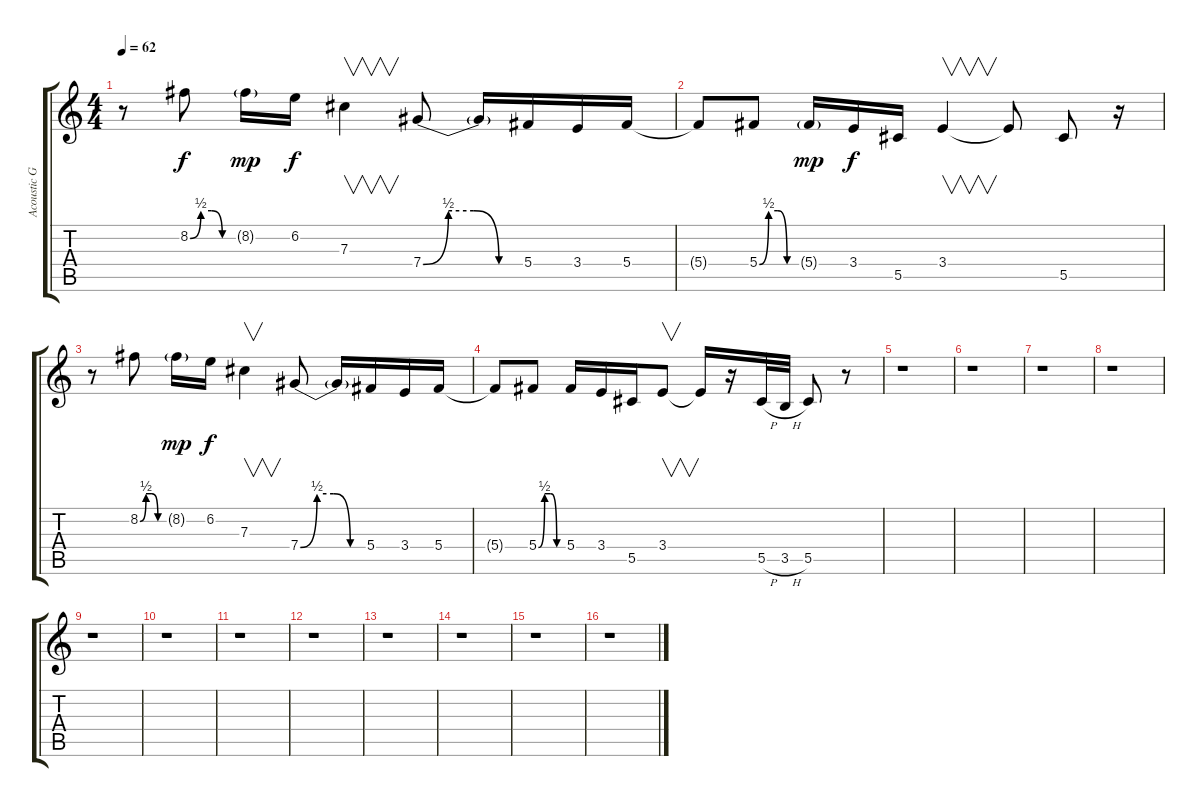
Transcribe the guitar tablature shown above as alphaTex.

\track ("Acoustic Guitar (Lead)" "Acoustic G") {instrument acousticguitarsteel}
\staff {score tabs}
\tuning (Eb4 Bb3 Gb3 Db3 Ab2 Db2) {hide}
\ts (4 4)
\tempo 62
\clef g2
\ks c
r.8{dy f} 8.2{be (custom 0 0 15 2 30 2 45 0 60 0)}.8 8.2{g}.16{dy mp} 6.2.16{dy f} 7.3.4{v} 7.4{be (custom 0 0 15 2 30 2 45 0 60 0)}.8 7.4{t}.16 5.4.16 3.4.16 5.4.16 |
5.4{t}.8 5.4{be (custom 0 0 15 2 30 2 45 0 60 0)}.8 5.4{g}.16{dy mp} 3.4.16{dy f} 5.5.16 3.4.4{v} 3.4{t}.8 5.5.8 r.16 |
r.8 8.2{be (custom 0 0 15 2 30 2 45 0 60 0)}.8 8.2{g}.16{dy mp} 6.2.16{dy f} 7.3.4{v} 7.4{be (custom 0 0 15 2 30 2 45 0 60 0)}.8 7.4{t}.16 5.4.16 3.4.16 5.4.16 |
5.4{t}.8 5.4{be (custom 0 0 15 2 30 2 45 0 60 0)}.8 5.4.16 3.4.16 5.5.16 3.4.8{v} 3.4{t}.16 r.16 5.5{h}.32 3.5{h}.32 5.5.8 r.8 |
r.1 |
r.1 |
r.1 |
r.1 |
r.1 |
r.1 |
r.1 |
r.1 |
r.1 |
r.1 |
r.1 |
r.1
